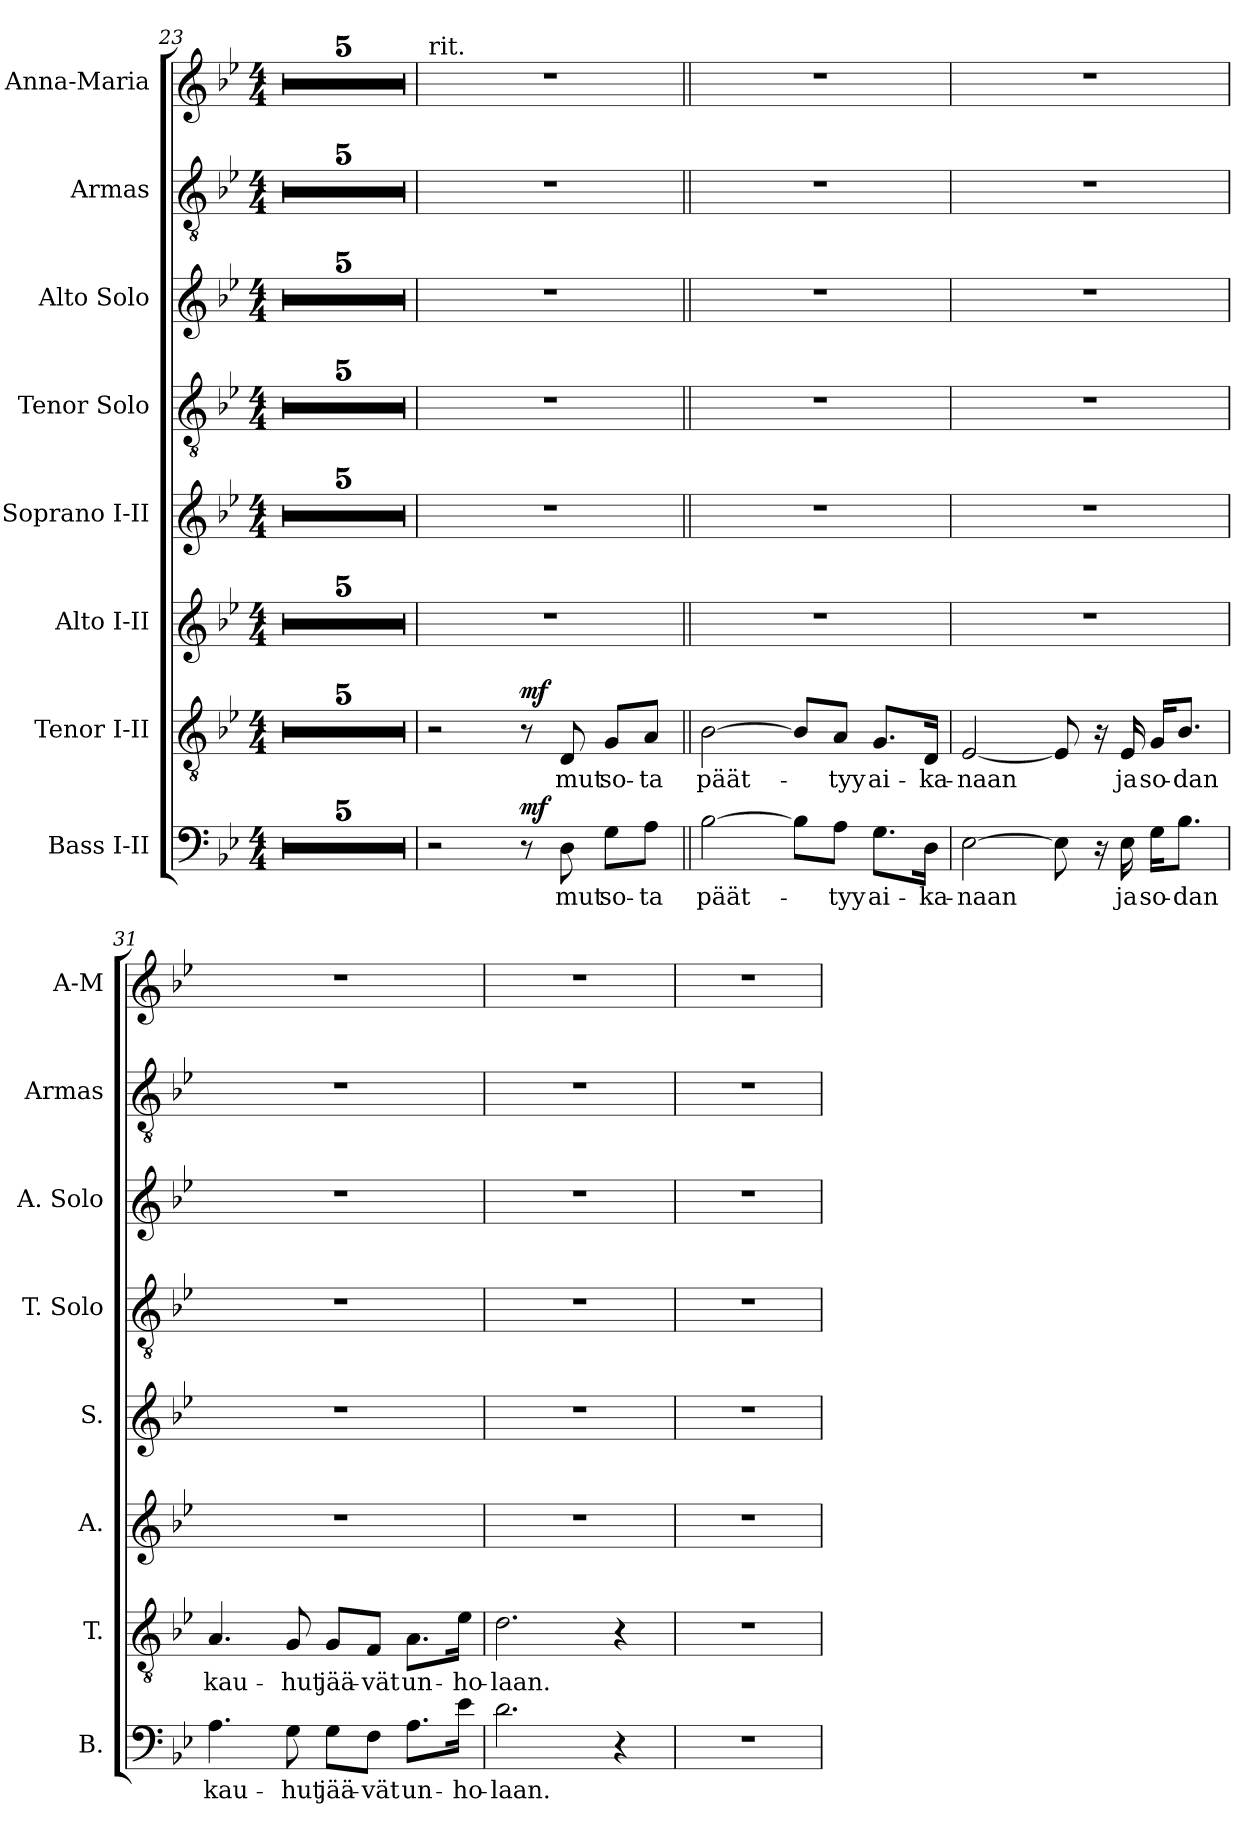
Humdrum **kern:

**kern	**text	**dynam	**kern	**text	**dynam	**kern	**kern	**kern	**kern	**kern	**kern
*part8	*part8	*part8	*part7	*part7	*part7	*part6	*part5	*part4	*part3	*part2	*part1
*staff8	*staff8	*staff8	*staff7	*staff7	*staff7	*staff6	*staff5	*staff4	*staff3	*staff2	*staff1
*I"Bass I-II	*	*	*I"Tenor I-II	*	*	*I"Alto I-II	*I"Soprano I-II	*I"Tenor Solo	*I"Alto Solo	*I"Armas	*I"Anna-Maria
*I'B.	*	*	*I'T.	*	*	*I'A.	*I'S.	*I'T. Solo	*I'A. Solo	*I'Armas	*I'A-M
!!LO:LB:g=z
*clefF4	*	*	*clefGv2	*	*	*clefG2	*clefG2	*clefGv2	*clefG2	*clefGv2	*clefG2
*	*	*	*ITrd7c12	*	*	*	*	*ITrd7c12	*	*ITrd7c12	*
*k[b-e-]	*	*	*k[b-e-]	*	*	*k[b-e-]	*k[b-e-]	*k[b-e-]	*k[b-e-]	*k[b-e-]	*k[b-e-]
*B-:	*	*	*B-:	*	*	*B-:	*B-:	*B-:	*B-:	*B-:	*B-:
*M4/4	*	*	*M4/4	*	*	*M4/4	*M4/4	*M4/4	*M4/4	*M4/4	*M4/4
=23	=23	=23	=23	=23	=23	=23	=23	=23	=23	=23	=23
1r	.	.	1r	.	.	1r	1r	1r	1r	1r	1r
=24	=24	=24	=24	=24	=24	=24	=24	=24	=24	=24	=24
1r	.	.	1r	.	.	1r	1r	1r	1r	1r	1r
=25	=25	=25	=25	=25	=25	=25	=25	=25	=25	=25	=25
1r	.	.	1r	.	.	1r	1r	1r	1r	1r	1r
=26	=26	=26	=26	=26	=26	=26	=26	=26	=26	=26	=26
1r	.	.	1r	.	.	1r	1r	1r	1r	1r	1r
=27	=27	=27	=27	=27	=27	=27	=27	=27	=27	=27	=27
1r	.	.	1r	.	.	1r	1r	1r	1r	1r	1r
=28	=28	=28	=28	=28	=28	=28	=28	=28	=28	=28	=28
!	!	!	!	!	!	!	!	!	!	!	!LO:TX:t=rit.
2r	.	.	2r	.	.	1r	1r	1r	1r	1r	1r
8r	.	mf	8r	.	mf	.	.	.	.	.	.
!	!LO:LY:b:color=#000000	!	!	!	!	!	!	!	!	!	!
!	!	!	!	!LO:LY:b:color=#000000	!	!	!	!	!	!	!
8Di\	mut	.	8DDi/	mut	.	.	.	.	.	.	.
!	!LO:LY:b:color=#000000	!	!	!	!	!	!	!	!	!	!
!	!	!	!	!LO:LY:b:color=#000000	!	!	!	!	!	!	!
8Gi\L	so-	.	8GGi/L	so-	.	.	.	.	.	.	.
!	!LO:LY:b:color=#000000	!	!	!	!	!	!	!	!	!	!
!	!	!	!	!LO:LY:b:color=#000000	!	!	!	!	!	!	!
8Ai\J	-ta	.	8AAi/J	-ta	.	.	.	.	.	.	.
=29||	=29||	=29||	=29||	=29||	=29||	=29||	=29||	=29||	=29||	=29||	=29||
!	!LO:LY:b:color=#000000	!	!	!	!	!	!	!	!	!	!
*	*	*	*	*	*	*	*	*	*	*	*MM76
!	!	!	!	!LO:LY:b:color=#000000	!	!	!	!	!	!	!
[>2B-i\	päät-	.	[>2BB-i\	päät-	.	1r	1r	1r	1r	1r	1r
8B-i\L]	.	.	8BB-i/L]	.	.	.	.	.	.	.	.
!	!LO:LY:b:color=#000000	!	!	!	!	!	!	!	!	!	!
!	!	!	!	!LO:LY:b:color=#000000	!	!	!	!	!	!	!
8Ai\J	-tyy	.	8AAi/J	-tyy	.	.	.	.	.	.	.
!	!LO:LY:b:color=#000000	!	!	!	!	!	!	!	!	!	!
!	!	!	!	!LO:LY:b:color=#000000	!	!	!	!	!	!	!
8.Gi\L	ai-	.	8.GGi/L	ai-	.	.	.	.	.	.	.
!	!LO:LY:b:color=#000000	!	!	!	!	!	!	!	!	!	!
!	!	!	!	!LO:LY:b:color=#000000	!	!	!	!	!	!	!
16Di\Jk	-ka-	.	16DDi/Jk	-ka-	.	.	.	.	.	.	.
=30	=30	=30	=30	=30	=30	=30	=30	=30	=30	=30	=30
!	!LO:LY:b:color=#000000	!	!	!	!	!	!	!	!	!	!
!	!	!	!	!LO:LY:b:color=#000000	!	!	!	!	!	!	!
[>2E-i\	-naan	.	[<2EE-i/	-naan	.	1r	1r	1r	1r	1r	1r
8E-i\]	.	.	8EE-i/]	.	.	.	.	.	.	.	.
16r	.	.	16r	.	.	.	.	.	.	.	.
!	!LO:LY:b:color=#000000	!	!	!	!	!	!	!	!	!	!
!	!	!	!	!LO:LY:b:color=#000000	!	!	!	!	!	!	!
16E-i\	ja	.	16EE-i/	ja	.	.	.	.	.	.	.
!	!LO:LY:b:color=#000000	!	!	!	!	!	!	!	!	!	!
!	!	!	!	!LO:LY:b:color=#000000	!	!	!	!	!	!	!
16Gi\KL	so-	.	16GGi/KL	so-	.	.	.	.	.	.	.
!	!LO:LY:b:color=#000000	!	!	!	!	!	!	!	!	!	!
!	!	!	!	!LO:LY:b:color=#000000	!	!	!	!	!	!	!
8.B-i\J	-dan	.	8.BB-i/J	-dan	.	.	.	.	.	.	.
=31	=31	=31	=31	=31	=31	=31	=31	=31	=31	=31	=31
!	!LO:LY:b:color=#000000	!	!	!	!	!	!	!	!	!	!
!	!	!	!	!LO:LY:b:color=#000000	!	!	!	!	!	!	!
4.Ai\	kau-	.	4.AAi/	kau-	.	1r	1r	1r	1r	1r	1r
!	!LO:LY:b:color=#000000	!	!	!	!	!	!	!	!	!	!
!	!	!	!	!LO:LY:b:color=#000000	!	!	!	!	!	!	!
8Gi\	-hut	.	8GGi/	-hut	.	.	.	.	.	.	.
!	!LO:LY:b:color=#000000	!	!	!	!	!	!	!	!	!	!
!	!	!	!	!LO:LY:b:color=#000000	!	!	!	!	!	!	!
8Gi\L	jää-	.	8GGi/L	jää-	.	.	.	.	.	.	.
!	!LO:LY:b:color=#000000	!	!	!	!	!	!	!	!	!	!
!	!	!	!	!LO:LY:b:color=#000000	!	!	!	!	!	!	!
8Fi\J	-vät	.	8FFi/J	-vät	.	.	.	.	.	.	.
!	!LO:LY:b:color=#000000	!	!	!	!	!	!	!	!	!	!
!	!	!	!	!LO:LY:b:color=#000000	!	!	!	!	!	!	!
8.Ai\L	un-	.	8.AAi\L	un-	.	.	.	.	.	.	.
!	!LO:LY:b:color=#000000	!	!	!	!	!	!	!	!	!	!
!	!	!	!	!LO:LY:b:color=#000000	!	!	!	!	!	!	!
16e-i\Jk	-ho-	.	16E-i\Jk	-ho-	.	.	.	.	.	.	.
=32	=32	=32	=32	=32	=32	=32	=32	=32	=32	=32	=32
!	!LO:LY:b:color=#000000	!	!	!	!	!	!	!	!	!	!
!	!	!	!	!LO:LY:b:color=#000000	!	!	!	!	!	!	!
2.di\	-laan.	.	2.Di\	-laan.	.	1r	1r	1r	1r	1r	1r
4r	.	.	4r	.	.	.	.	.	.	.	.
=33	=33	=33	=33	=33	=33	=33	=33	=33	=33	=33	=33
1r	.	.	1r	.	.	1r	1r	1r	1r	1r	1r
=	=	=	=	=	=	=	=	=	=	=	=
*-	*-	*-	*-	*-	*-	*-	*-	*-	*-	*-	*-
